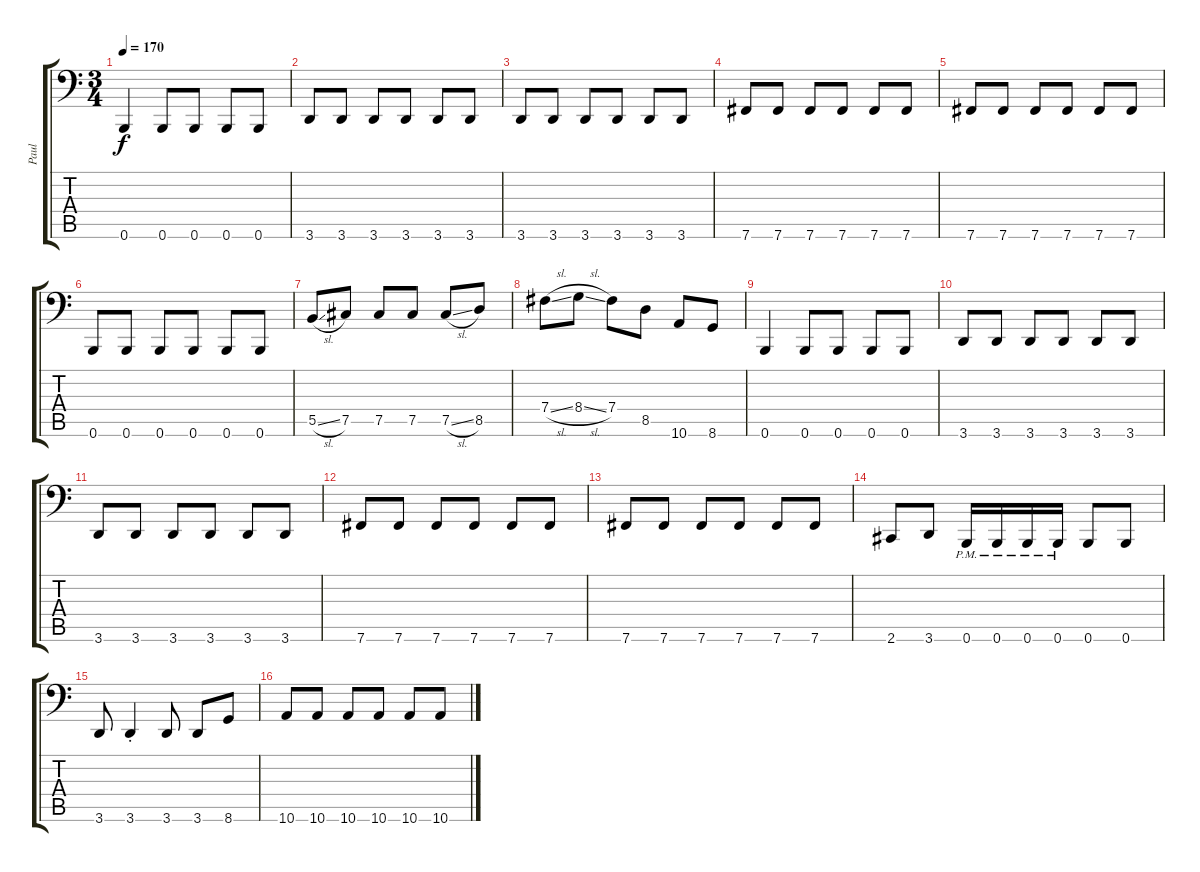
\track ("Paul" "Paul") {instrument electricbassfinger}
\staff {score tabs}
\tuning (Db3 Ab2 E2 B1 Gb1 B0) {hide}
\ts (3 4)
\tempo 170
\clef f4
\ks c
0.6.4{dy f} 0.6.8 0.6.8 0.6.8 0.6.8 |
3.6.8 3.6.8 3.6.8 3.6.8 3.6.8 3.6.8 |
3.6.8 3.6.8 3.6.8 3.6.8 3.6.8 3.6.8 |
7.6.8 7.6.8 7.6.8 7.6.8 7.6.8 7.6.8 |
7.6.8 7.6.8 7.6.8 7.6.8 7.6.8 7.6.8 |
0.6.8 0.6.8 0.6.8 0.6.8 0.6.8 0.6.8 |
5.5{sl}.8 7.5.8 7.5.8 7.5.8 7.5{sl}.8 8.5.8 |
7.4{sl}.8 8.4{sl}.8 7.4.8 8.5.8 10.6.8 8.6.8 |
0.6.4 0.6.8 0.6.8 0.6.8 0.6.8 |
3.6.8 3.6.8 3.6.8 3.6.8 3.6.8 3.6.8 |
3.6.8 3.6.8 3.6.8 3.6.8 3.6.8 3.6.8 |
7.6.8 7.6.8 7.6.8 7.6.8 7.6.8 7.6.8 |
7.6.8 7.6.8 7.6.8 7.6.8 7.6.8 7.6.8 |
2.6.8 3.6.8 0.6{pm}.16 0.6{pm}.16 0.6{pm}.16 0.6{pm}.16 0.6.8 0.6.8 |
3.6.8 3.6{st}.4 3.6.8 3.6.8 8.6.8 |
10.6.8 10.6.8 10.6.8 10.6.8 10.6.8 10.6.8
